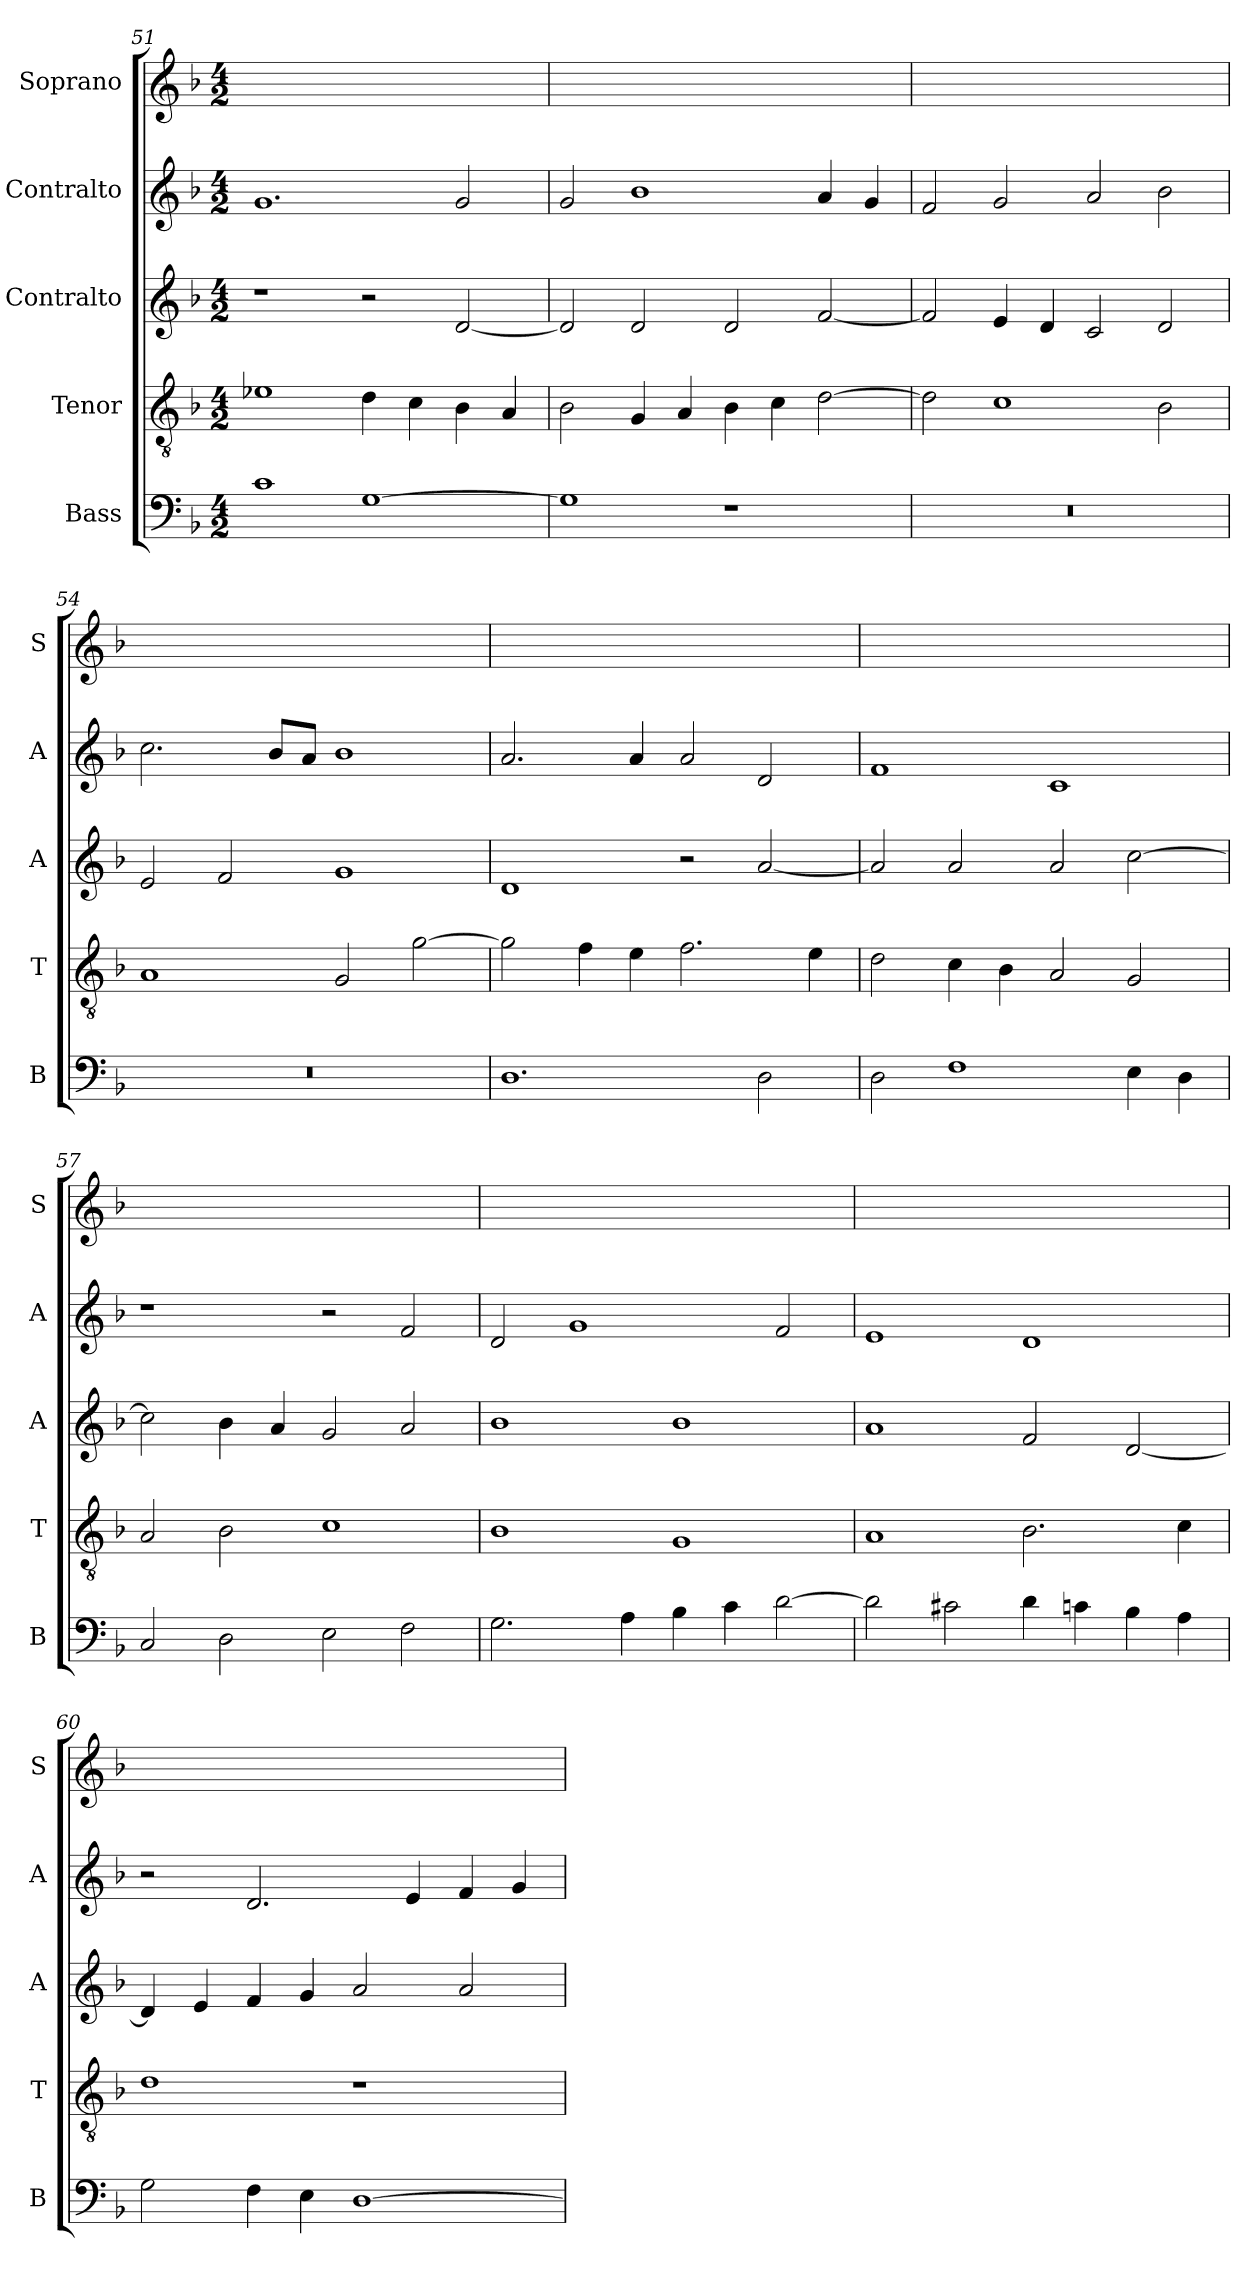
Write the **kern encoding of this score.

**kern	**kern	**kern	**kern	**kern
*part5	*part4	*part3	*part2	*part1
*staff5	*staff4	*staff3	*staff2	*staff1
*I"Bass	*I"Tenor	*I"Contralto	*I"Contralto	*I"Soprano
*I'B	*I'T	*I'A	*I'A	*I'S
*clefF4	*clefGv2	*clefG2	*clefG2	*clefG2
*k[b-]	*k[b-]	*k[b-]	*k[b-]	*k[b-]
*G:dor	*G:dor	*G:dor	*G:dor	*G:dor
*M4/2	*M4/2	*M4/2	*M4/2	*M4/2
=51	=51	=51	=51	=51
1c	1e-X	1r	1.g	0ryy
[1G	4d	2r	.	.
.	4c	.	.	.
.	4B-	[2d	2g	.
.	4A	.	.	.
=52	=52	=52	=52	=52
1G]	2B-	2d]	2g	0ryy
.	4G	2d	1b-	.
.	4A	.	.	.
1r	4B-	2d	.	.
.	4c	.	.	.
.	[2d	[2f	4a	.
.	.	.	4g	.
=53	=53	=53	=53	=53
0r	2d]	2f]	2f	0ryy
.	1c	4e	2g	.
.	.	4d	.	.
.	.	2c	2a	.
.	2B-	2d	2b-	.
=54	=54	=54	=54	=54
0r	1A	2e	2.cc	0ryy
.	.	2f	.	.
.	.	.	8b-/L	.
.	.	.	8a/J	.
.	2G	1g	1b-	.
.	[2g	.	.	.
=55	=55	=55	=55	=55
1.D	2g]	1d	2.a	0ryy
.	4f	.	.	.
.	4e	.	4a	.
.	2.f	2r	2a	.
2D	.	[2a	2d	.
.	4e	.	.	.
=56	=56	=56	=56	=56
2D	2d	2a]	1f	0ryy
1F	4c	2a	.	.
.	4B-	.	.	.
.	2A	2a	1c	.
4E	2G	[2cc	.	.
4D	.	.	.	.
=57	=57	=57	=57	=57
2C	2A	2cc]	1r	0ryy
2D	2B-	4b-	.	.
.	.	4a	.	.
2E	1c	2g	2r	.
2F	.	2a	2f	.
=58	=58	=58	=58	=58
2.G	1B-	1b-	2d	0ryy
.	.	.	1g	.
4A	.	.	.	.
4B-	1G	1b-	.	.
4c	.	.	.	.
[2d	.	.	2f	.
=59	=59	=59	=59	=59
2d]	1A	1a	1e	0ryy
2c#X	.	.	.	.
4d	2.B-	2f	1d	.
4cn	.	.	.	.
4B-	.	[2d	.	.
4A	4c	.	.	.
=60	=60	=60	=60	=60
2G	1d	4d]	2r	0ryy
.	.	4e	.	.
4F	.	4f	2.d	.
4E	.	4g	.	.
[1D	1r	2a	.	.
.	.	.	4e	.
.	.	2a	4f	.
.	.	.	4g	.
=	=	=	=	=
*-	*-	*-	*-	*-
